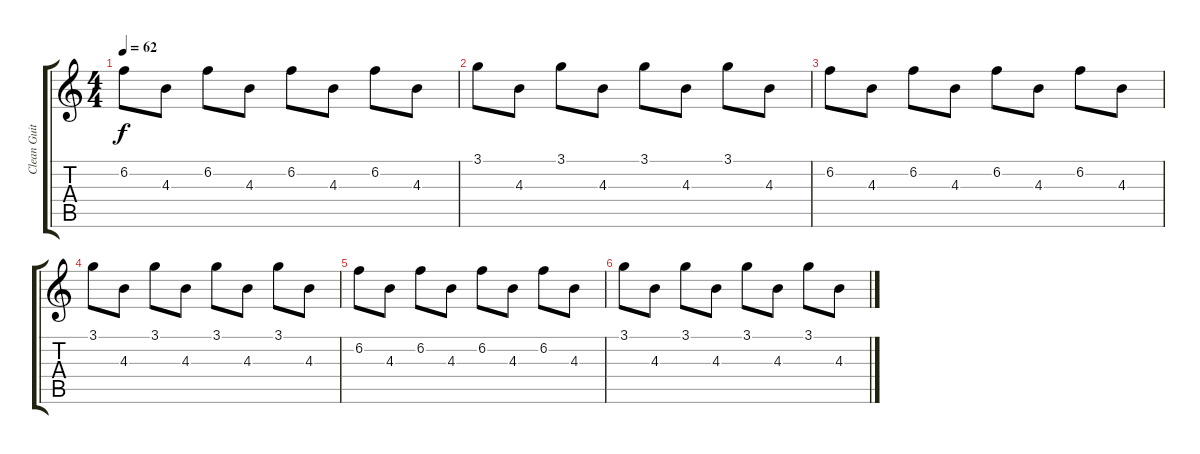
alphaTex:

\track ("Clean Guitar 2 [Dave]" "Clean Guit") {instrument electricguitarjazz}
\staff {score tabs}
\tuning (E4 B3 G3 D3 A2 E2) {hide}
\ts (4 4)
\tempo 62
\clef g2
\ks c
6.2.8{dy f} 4.3.8 6.2.8 4.3.8 6.2.8 4.3.8 6.2.8 4.3.8 |
3.1.8 4.3.8 3.1.8 4.3.8 3.1.8 4.3.8 3.1.8 4.3.8 |
6.2.8 4.3.8 6.2.8 4.3.8 6.2.8 4.3.8 6.2.8 4.3.8 |
3.1.8 4.3.8 3.1.8 4.3.8 3.1.8 4.3.8 3.1.8 4.3.8 |
6.2.8 4.3.8 6.2.8 4.3.8 6.2.8 4.3.8 6.2.8 4.3.8 |
3.1.8 4.3.8 3.1.8 4.3.8 3.1.8 4.3.8 3.1.8 4.3.8
